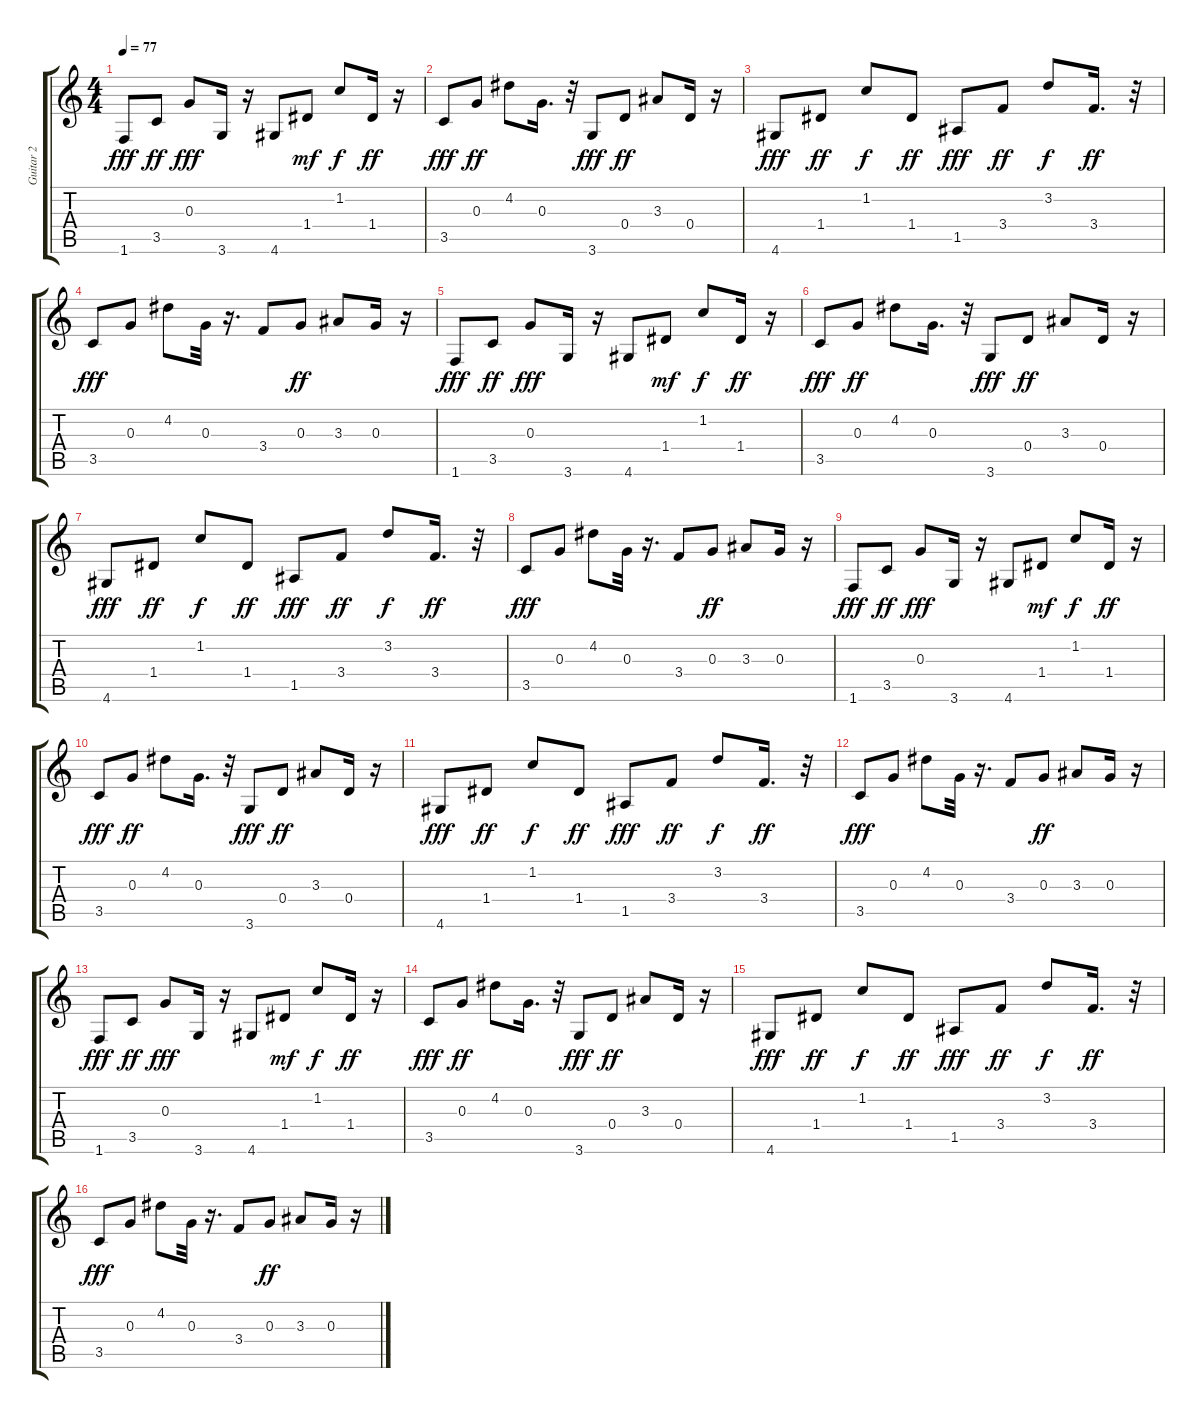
\track ("Guitar 2" "Guitar 2") {instrument acousticguitarnylon}
\staff {score tabs}
\tuning (E4 B3 G3 D3 A2 E2) {hide}
\ts (4 4)
\tempo 77
\clef g2
\ks c
1.6.8{dy fff instrument acousticguitarnylon} 3.5.8{dy ff} 0.3.8{dy fff} 3.6.16 r.16 4.6.8 1.4.8{dy mf} 1.2.8{dy f} 1.4.16{dy ff} r.16 |
3.5.8{dy fff} 0.3.8{dy ff} 4.2.8 0.3.16{d} r.32 3.6.8{dy fff} 0.4.8{dy ff} 3.3.8 0.4.16 r.16 |
4.6.8{dy fff} 1.4.8{dy ff} 1.2.8{dy f} 1.4.8{dy ff} 1.5.8{dy fff} 3.4.8{dy ff} 3.2.8{dy f} 3.4.16{d dy ff} r.32 |
3.5.8{dy fff} 0.3.8 4.2.8 0.3.32 r.16{d} 3.4.8 0.3.8{dy ff} 3.3.8 0.3.16 r.16 |
1.6.8{dy fff} 3.5.8{dy ff} 0.3.8{dy fff} 3.6.16 r.16 4.6.8 1.4.8{dy mf} 1.2.8{dy f} 1.4.16{dy ff} r.16 |
3.5.8{dy fff} 0.3.8{dy ff} 4.2.8 0.3.16{d} r.32 3.6.8{dy fff} 0.4.8{dy ff} 3.3.8 0.4.16 r.16 |
4.6.8{dy fff} 1.4.8{dy ff} 1.2.8{dy f} 1.4.8{dy ff} 1.5.8{dy fff} 3.4.8{dy ff} 3.2.8{dy f} 3.4.16{d dy ff} r.32 |
3.5.8{dy fff} 0.3.8 4.2.8 0.3.32 r.16{d} 3.4.8 0.3.8{dy ff} 3.3.8 0.3.16 r.16 |
1.6.8{dy fff} 3.5.8{dy ff} 0.3.8{dy fff} 3.6.16 r.16 4.6.8 1.4.8{dy mf} 1.2.8{dy f} 1.4.16{dy ff} r.16 |
3.5.8{dy fff} 0.3.8{dy ff} 4.2.8 0.3.16{d} r.32 3.6.8{dy fff} 0.4.8{dy ff} 3.3.8 0.4.16 r.16 |
4.6.8{dy fff} 1.4.8{dy ff} 1.2.8{dy f} 1.4.8{dy ff} 1.5.8{dy fff} 3.4.8{dy ff} 3.2.8{dy f} 3.4.16{d dy ff} r.32 |
3.5.8{dy fff} 0.3.8 4.2.8 0.3.32 r.16{d} 3.4.8 0.3.8{dy ff} 3.3.8 0.3.16 r.16 |
1.6.8{dy fff} 3.5.8{dy ff} 0.3.8{dy fff} 3.6.16 r.16 4.6.8 1.4.8{dy mf} 1.2.8{dy f} 1.4.16{dy ff} r.16 |
3.5.8{dy fff} 0.3.8{dy ff} 4.2.8 0.3.16{d} r.32 3.6.8{dy fff} 0.4.8{dy ff} 3.3.8 0.4.16 r.16 |
4.6.8{dy fff} 1.4.8{dy ff} 1.2.8{dy f} 1.4.8{dy ff} 1.5.8{dy fff} 3.4.8{dy ff} 3.2.8{dy f} 3.4.16{d dy ff} r.32 |
3.5.8{dy fff} 0.3.8 4.2.8 0.3.32 r.16{d} 3.4.8 0.3.8{dy ff} 3.3.8 0.3.16 r.16
